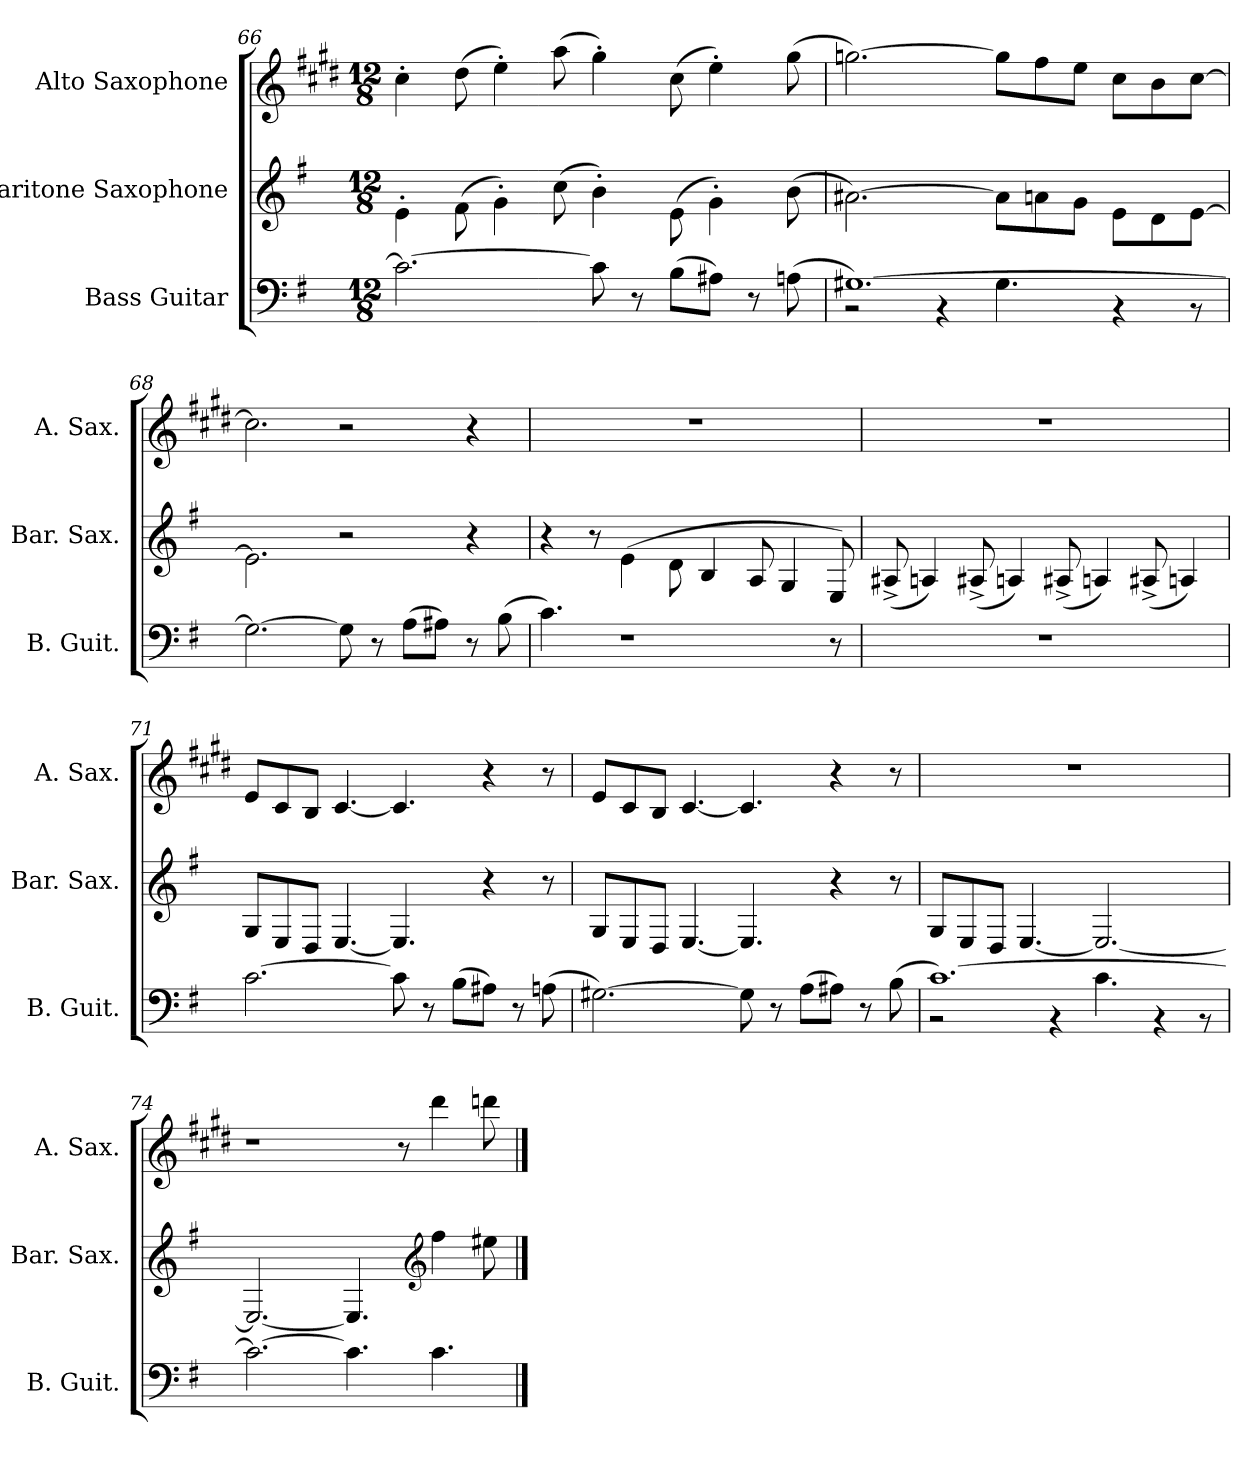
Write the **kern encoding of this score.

**kern	**kern	**kern
*part3	*part2	*part1
*staff3	*staff2	*staff1
*I"Bass Guitar	*I"Baritone Saxophone	*I"Alto Saxophone
*I'B. Guit.	*I'Bar. Sax.	*I'A. Sax.
*clefF4	*clefG2	*clefG2
*ITrd7c12	*ITrd12c21	*ITrd5c9
*k[f#]	*k[f#]	*k[f#]
*M12/8	*M12/8	*M12/8
=66	=66	=66
2.C\_	4E'\	4e'\
.	(8F#\	(8f#\
.	4G'\)	4g'\)
.	(8c\	(8cc\
8C\]	4B'\)	4b'\)
8r	.	.
(8BB\L	(8E\	(8e\
8AA#X\J)	4G'\)	4g'\)
8r	.	.
(8AAn\	(8B\	(8b\
=67	=67	=67
*^	*	*
[1.GG#X)	2r	[2.A#X\)	[2.b-X\)
.	4r	.	.
.	4.GG#\	8A#\L]	8b-\L]
.	.	8An\	8a\
.	.	8G\J	8g\J
.	4r	8E\L	8e\L
.	.	8D\	8d\
.	8r	[8E\J	[8e\J
*v	*v	*	*
=68	=68	=68
2.GG#\_	2.E\]	2.e\]
8GG#\]	2r	2r
8r	.	.
(8AA\L	.	.
8AA#X\J)	.	.
8r	4r	4r
(8BB\	.	.
!!LO:LB:g=z
=69	=69	=69
4.C\)	4r	1.r
.	8r	.
1r	(4E\	.
.	8D\	.
.	4BB/	.
.	8AA/	.
.	4GG/	.
8r	8EE/)	.
=70	=70	=70
1.r	(8AA#X^/	1.r
.	4AAn/)	.
.	(8AA#X^/	.
.	4AAn/)	.
.	(8AA#X^/	.
.	4AAn/)	.
.	(8AA#X^/	.
.	4AAn/)	.
=71	=71	=71
[2.C\	8GG/L	8G/L
.	8EE/	8E/
.	8DD/J	8D/J
.	[4.EE/	[4.E/
8C\]	4.EE/]	4.E/]
8r	.	.
(8BB\L	.	.
8AA#X\J)	4r	4r
8r	.	.
(8AAn\	8r	8r
!!LO:LB:g=z
=72	=72	=72
[2.GG#X\)	8GG/L	8G/L
.	8EE/	8E/
.	8DD/J	8D/J
.	[4.EE/	[4.E/
8GG#\]	4.EE/]	4.E/]
8r	.	.
(8AA\L	.	.
8AA#X\J)	4r	4r
8r	.	.
(8BB\	8r	8r
=73	=73	=73
*^	*	*
[1.C)	2r	8GG/L	1.r
.	.	8EE/	.
.	.	8DD/J	.
.	.	[4.EE/	.
.	4r	.	.
.	4.C\	2.EE/_	.
.	4r	.	.
.	8r	.	.
*v	*v	*	*
=74	=74	=74
2.C\_	2.EE/_	1r
4.C\]	4.EE/]	.
.	.	8r
*	*clefG2	*
4.C\	4f#\	4ff#\
.	8e#X\	8ffn\
==	==	==
*-	*-	*-
